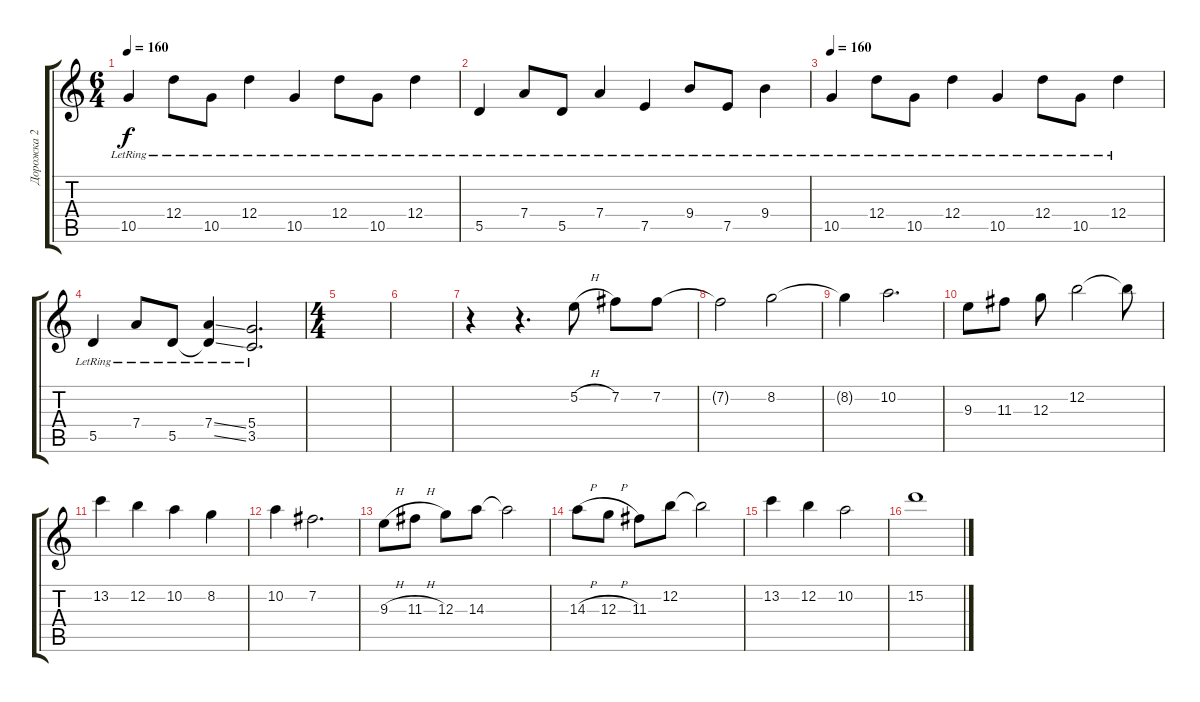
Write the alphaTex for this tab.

\track ("Дорожка 2" "Дорожка 2") {mute instrument acousticguitarsteel}
\staff {score tabs}
\tuning (E4 B3 G3 D3 A2 E2) {hide}
\ts (6 4)
\tempo 160
\clef g2
\ks c
10.5{lr}.4{dy f instrument acousticguitarsteel} 12.4{lr}.8 10.5{lr}.8 12.4{lr}.4 10.5{lr}.4 12.4{lr}.8 10.5{lr}.8 12.4{lr}.4 |
5.5{lr}.4 7.4{lr}.8 5.5{lr}.8 7.4{lr}.4 7.5{lr}.4 9.4{lr}.8 7.5{lr}.8 9.4{lr}.4 |
\tempo 160
10.5{lr}.4 12.4{lr}.8 10.5{lr}.8 12.4{lr}.4 10.5{lr}.4 12.4{lr}.8 10.5{lr}.8 12.4{lr}.4 |
5.5{lr}.4 7.4{lr}.8 5.5{lr}.8 (7.4{ss lr} 5.5{ss t}).4 (5.4{lr} 3.5{lr}).2{d} |
\ts (4 4)
|
|
r.4{instrument acousticguitarnylon} r.4{d} 5.2{h}.8 7.2.8 7.2.8 |
7.2{t}.2 8.2.2 |
8.2{t}.4 10.2.2{d} |
9.3.8 11.3.8 12.3.8 12.2.2 12.2{t}.8 |
13.2.4 12.2.4 10.2.4 8.2.4 |
10.2.4 7.2.2{d} |
9.3{h}.8 11.3{h}.8 12.3.8 14.3.8 14.3{t}.2 |
14.3{h}.8 12.3{h}.8 11.3.8 12.2.8 12.2{t}.2 |
13.2.4 12.2.4 10.2.2 |
15.2.1
